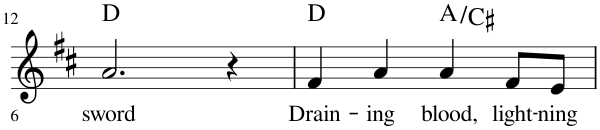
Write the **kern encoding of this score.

**kern	**text	**harte
*part1	*part1	*part1
*staff1	*staff1	*
*I"Voice	*	*
*I'Vo.	*	*
!!LO:PB:g=z
*clefG2	*	*
*k[f#c#]	*	*
*M4/4	*	*
=12	=12	=12
!	!LO:LY:b	!
2.a/	sword	D:maj
4r	.	.
=13	=13	=13
!	!LO:LY:b	!
4f#/	Drain-	D:maj
!	!LO:LY:b	!
4a/	-ing	.
!	!LO:LY:b	!
4a/	blood,	A:maj/3
!	!LO:LY:b	!
8f#/L	light-	.
!	!LO:LY:b	!
8e/J	-ning	.
=	=	=
*-	*-	*-
